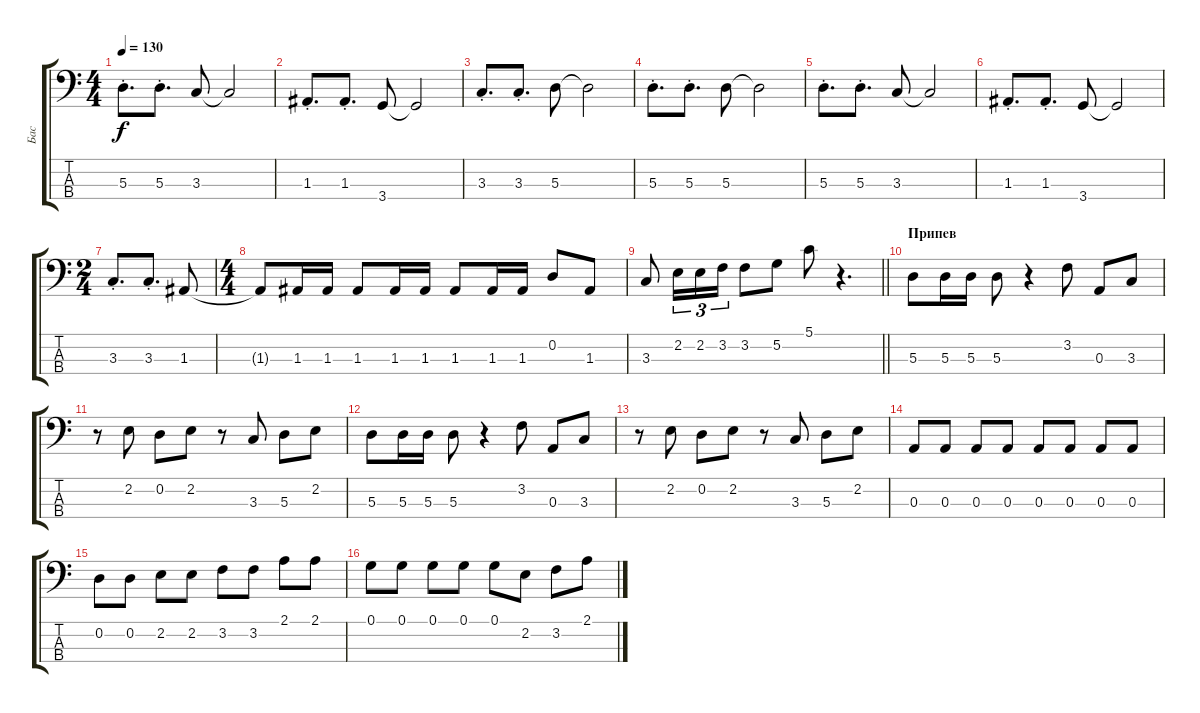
\track ("Бас" "Бас") {instrument electricbassfinger}
\staff {score tabs}
\tuning (G2 D2 A1 E1) {hide}
\ts (4 4)
\tempo 130
\clef f4
\ks c
5.3{st}.8{d dy f} 5.3{st}.8{d} 3.3.8 3.3{t}.2 |
1.3{st}.8{d} 1.3{st}.8{d} 3.4.8 3.4{t}.2 |
3.3{st}.8{d} 3.3{st}.8{d} 5.3.8 5.3{t}.2 |
5.3{st}.8{d} 5.3{st}.8{d} 5.3.8 5.3{t}.2 |
5.3{st}.8{d} 5.3{st}.8{d} 3.3.8 3.3{t}.2 |
1.3{st}.8{d} 1.3{st}.8{d} 3.4.8 3.4{t}.2 |
\ts (2 4)
3.3{st}.8{d} 3.3{st}.8{d} 1.3.8 |
\ts (4 4)
1.3{t}.8 1.3.16 1.3.16 1.3.8 1.3.16 1.3.16 1.3.8 1.3.16 1.3.16 0.2.8 1.3.8 |
\barLineRight lightlight
3.3.8 2.2.16{tu (3 2)} 2.2.16{tu (3 2)} 3.2.16{tu (3 2)} 3.2.8 5.2.8 5.1.8 r.4{d} |
\section ("" "Припев")
5.3.8 5.3.16 5.3.16 5.3.8 r.4 3.2.8 0.3.8 3.3.8 |
r.8 2.2.8 0.2.8 2.2.8 r.8 3.3.8 5.3.8 2.2.8 |
5.3.8 5.3.16 5.3.16 5.3.8 r.4 3.2.8 0.3.8 3.3.8 |
r.8 2.2.8 0.2.8 2.2.8 r.8 3.3.8 5.3.8 2.2.8 |
0.3.8 0.3.8 0.3.8 0.3.8 0.3.8 0.3.8 0.3.8 0.3.8 |
0.2.8 0.2.8 2.2.8 2.2.8 3.2.8 3.2.8 2.1.8 2.1.8 |
0.1.8 0.1.8 0.1.8 0.1.8 0.1.8 2.2.8 3.2.8 2.1.8
